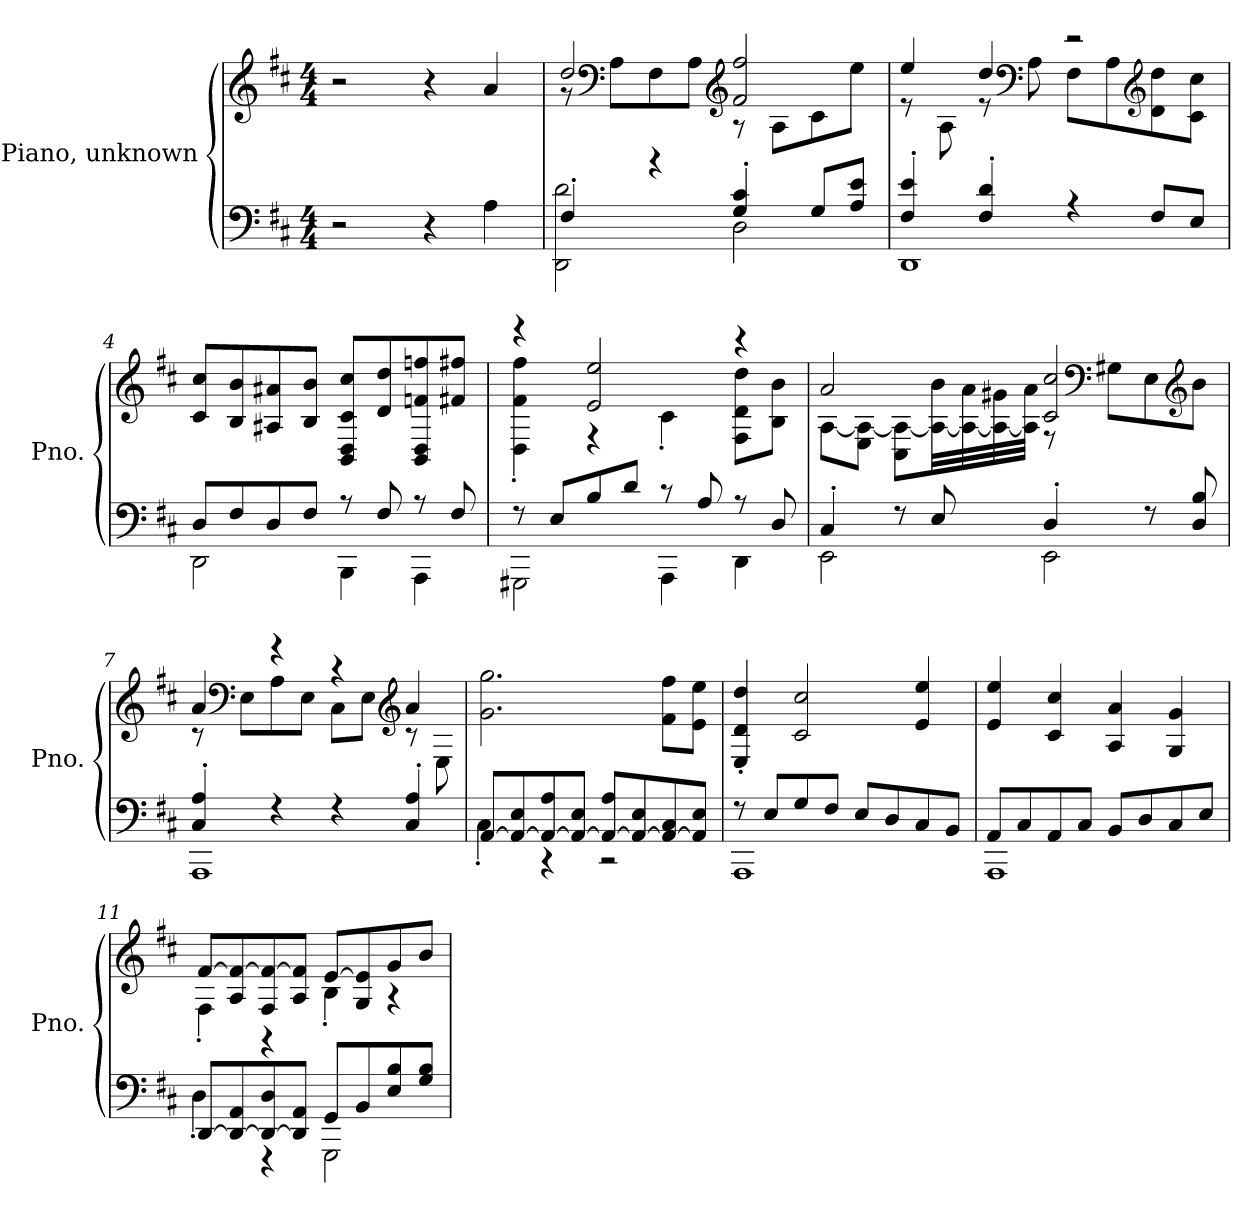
**kern	**kern
*part1	*part1
*staff2	*staff1
*I"Piano, unknown	*
*I'Pno.	*
*clefF4	*clefG2
*k[f#c#]	*k[f#c#]
*M4/4	*M4/4
*MM120	*MM120
=1	=1
2r	2r
4r	4r
4A\	4a/
=2	=2
*^	*^
4F#'/	2DD\ 2d\	2dd/	8r
*	*	*clefF4	*
.	.	.	8A\L
4r	.	.	8F#\
.	.	.	8A\J
*	*	*clefG2	*
4G/' 4c#/'	2D\	2f#/ 2ff#/	8r
.	.	.	8A\L
8G/L	.	.	8c#\
8A/ 8e/J	.	.	8ee\J
=3	=3	=3	=3
4F#/' 4e/'	1DD	4ee/	8r
.	.	.	8A\
4F#/' 4d/'	.	4dd/	8r
*	*	*clefF4	*
.	.	.	8A\
4r	.	2r	8F#\L
.	.	.	8A\
*	*	*clefG2	*
8F#/L	.	.	8d\ 8dd\
8E/J	.	.	8c#\ 8cc#\J
*	*	*v	*v
=4	=4	=4
8D/L	2DD\	8c#/ 8cc#/L
8F#/	.	8B/ 8b/
8D/	.	8A#X/ 8a#X/
8F#/J	.	8B/ 8b/J
8r	4BBB\	8BB/ 8D/ 8c#/ 8cc#/L
8F#/	.	8d/ 8dd/
8r	4AAA\	8BB/ 8D/ 8fn/ 8ffn/
8F#/	.	8f#X/ 8ff#X/J
!!LO:LB:g=z
=5	=5	=5
*	*	*^
8r	2GGG#X\	4r	4D\' 4f#\' 4ff#\'
8E/L	.	.	.
8B/	.	2e/ 2ee/	4r
8d/J	.	.	.
8r	4AAA\	.	4c#'\
8A/	.	.	.
8r	4DD\	4r	8F#\ 8d\ 8dd\L
8D/	.	.	8B\ 8b\J
=6	=6	=6	=6
4C#'/	2EE\	2a/	[8A\L
.	.	.	8E\ 8A\_J
8r	.	.	8C#\ 8A\_L
8E/	.	.	32A\_ 32b\LL
.	.	.	32A\_ 32a\
.	.	.	32A\_ 32g#X\
.	.	.	32A\] 32a\JJJ
4D'/	2EE\	2c#/ 2cc#/	8r
*	*	*clefF4	*
.	.	.	8G#X\L
8r	.	.	8E\
*	*	*clefG2	*
8D/ 8B/	.	.	8b\J
=7	=7	=7	=7
4C#/' 4A/'	1AAA	4a/	8r
*	*	*clefF4	*
.	.	.	8E\L
4r	.	4r	8A\
.	.	.	8E\J
4r	.	4r	8C#\L
.	.	.	8E\J
*	*	*clefG2	*
4C#/' 4A/'	.	4a/	8r
.	.	.	8E\
*	*	*v	*v
!!LO:LB:g=z
=8	=8	=8
[8AA/L	4C#'\	2.g\ 2.gg\
8AA/_ 8E/	.	.
8AA/_ 8A/	4r	.
8AA/_ 8E/J	.	.
8AA/_ 8A/L	2r	.
8AA/_ 8E/	.	.
8AA/_ 8C#/	.	8f#\ 8ff#\L
8AA/] 8E/J	.	8e\ 8ee\J
=9	=9	=9
8r	1AAA	4E/' 4d/' 4dd/'
8E/L	.	.
8G/	.	2c#/ 2cc#/
8F#/J	.	.
8E/L	.	.
8D/	.	.
8C#/	.	4e/ 4ee/
8BB/J	.	.
=10	=10	=10
8AA/L	1AAA	4e/ 4ee/
8C#/	.	.
8AA/	.	4c#/ 4cc#/
8C#/J	.	.
8BB/L	.	4A/ 4a/
8D/	.	.
8C#/	.	4G/ 4g/
8E/J	.	.
=11	=11	=11
*	*	*^
[8DD/L	4D'\	[8f#/L	4F#'\
8DD/_ 8AA/	.	8A/ 8f#/_	.
8DD/_ 8D/	4r	8F#/ 8f#/_	4r
8DD/] 8AA/J	.	8A/ 8f#/]J	.
8GG/L	2GGG\	[8e/L	4B'\
8BB/	.	8G/ 8e/]	.
8E/ 8B/	.	8g/	4r
8G/ 8B/J	.	8b/J	.
*v	*v	*	*
*	*v	*v
=	=
*-	*-
